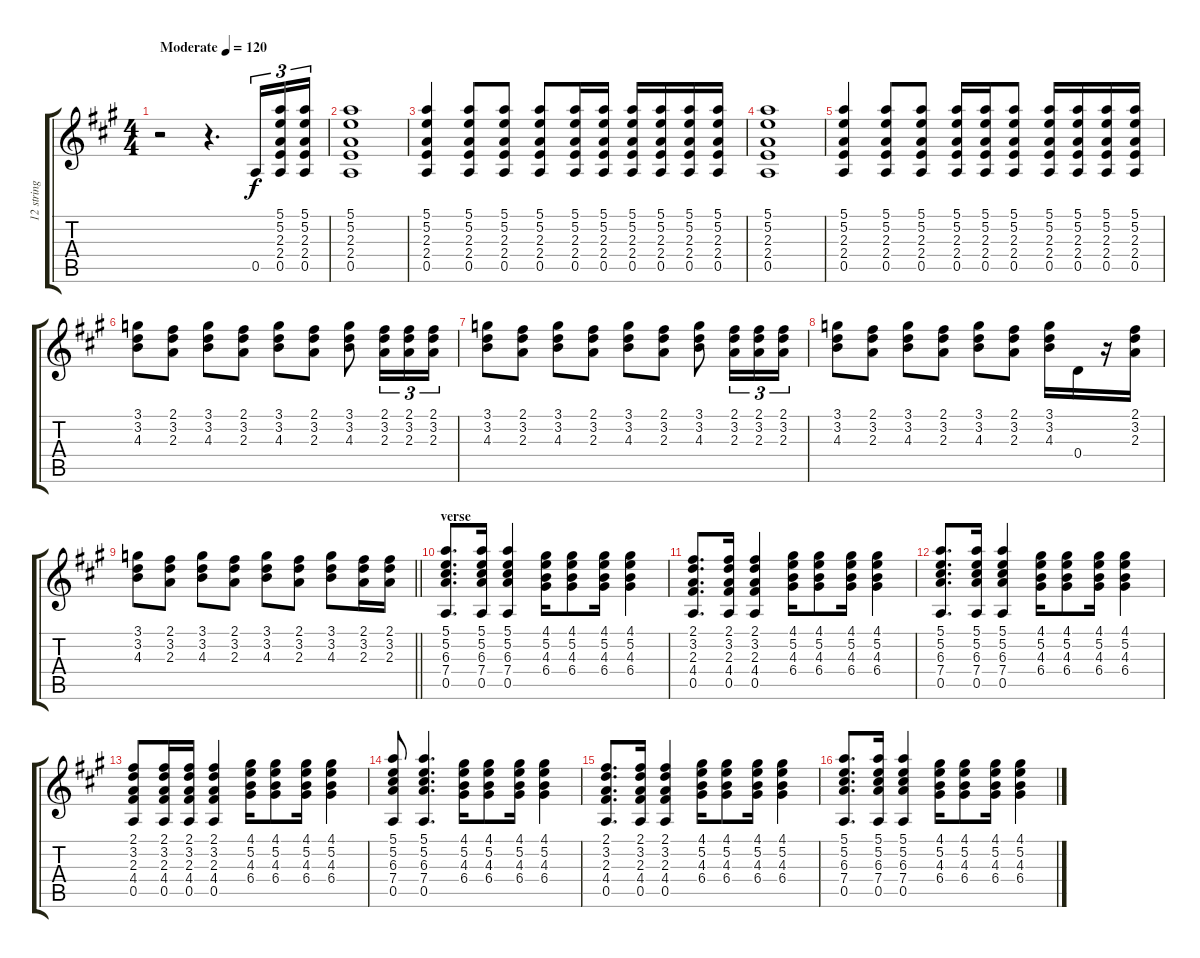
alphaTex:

\track ("12 string acc. gtr" "12 string ") {instrument acousticguitarsteel}
\staff {score tabs}
\tuning (E4 B3 G3 D3 A2 E2) {hide}
\ts (4 4)
\tempo (120 "Moderate")
\clef g2
\ks a
r.2{dy f instrument acousticguitarsteel} r.4{d} 0.5.16{tu (3 2)} (5.1 5.2 2.3 2.4 0.5).16{tu (3 2)} (5.1 5.2 2.3 2.4 0.5).16{tu (3 2)} |
(5.1 5.2 2.3 2.4 0.5).1 |
(5.1 5.2 2.3 2.4 0.5).4{volume 1} (5.1 5.2 2.3 2.4 0.5).8{volume 13} (5.1 5.2 2.3 2.4 0.5).8 (5.1 5.2 2.3 2.4 0.5).8 (5.1 5.2 2.3 2.4 0.5).16 (5.1 5.2 2.3 2.4 0.5).16 (5.1 5.2 2.3 2.4 0.5).16 (5.1 5.2 2.3 2.4 0.5).16 (5.1 5.2 2.3 2.4 0.5).16 (5.1 5.2 2.3 2.4 0.5).16 |
(5.1 5.2 2.3 2.4 0.5).1 |
(5.1 5.2 2.3 2.4 0.5).4 (5.1 5.2 2.3 2.4 0.5).8 (5.1 5.2 2.3 2.4 0.5).8 (5.1 5.2 2.3 2.4 0.5).16 (5.1 5.2 2.3 2.4 0.5).16 (5.1 5.2 2.3 2.4 0.5).8 (5.1 5.2 2.3 2.4 0.5).16 (5.1 5.2 2.3 2.4 0.5).16 (5.1 5.2 2.3 2.4 0.5).16 (5.1 5.2 2.3 2.4 0.5).16 |
(3.1 3.2 4.3).8 (2.1 3.2 2.3).8 (3.1 3.2 4.3).8 (2.1 3.2 2.3).8 (3.1 3.2 4.3).8 (2.1 3.2 2.3).8 (3.1 3.2 4.3).8 (2.1 3.2 2.3).16{tu (3 2)} (2.1 3.2 2.3).16{tu (3 2)} (2.1 3.2 2.3).16{tu (3 2)} |
(3.1 3.2 4.3).8 (2.1 3.2 2.3).8 (3.1 3.2 4.3).8 (2.1 3.2 2.3).8 (3.1 3.2 4.3).8 (2.1 3.2 2.3).8 (3.1 3.2 4.3).8 (2.1 3.2 2.3).16{tu (3 2)} (2.1 3.2 2.3).16{tu (3 2)} (2.1 3.2 2.3).16{tu (3 2)} |
(3.1 3.2 4.3).8 (2.1 3.2 2.3).8 (3.1 3.2 4.3).8 (2.1 3.2 2.3).8 (3.1 3.2 4.3).8 (2.1 3.2 2.3).8 (3.1 3.2 4.3).16 0.4.16 r.16 (2.1 3.2 2.3).16 |
\barLineRight lightlight
(3.1 3.2 4.3).8 (2.1 3.2 2.3).8 (3.1 3.2 4.3).8 (2.1 3.2 2.3).8 (3.1 3.2 4.3).8 (2.1 3.2 2.3).8 (3.1 3.2 4.3).8 (2.1 3.2 2.3).16 (2.1 3.2 2.3).16 |
\section ("" "verse")
(5.1 5.2 6.3 7.4 0.5).8{d} (5.1 5.2 6.3 7.4 0.5).16 (5.1 5.2 6.3 7.4 0.5).4 (4.1 5.2 4.3 6.4).16 (4.1 5.2 4.3 6.4).8 (4.1 5.2 4.3 6.4).16 (4.1 5.2 4.3 6.4).4 |
(2.1 3.2 2.3 4.4 0.5).8{d} (2.1 3.2 2.3 4.4 0.5).16 (2.1 3.2 2.3 4.4 0.5).4 (4.1 5.2 4.3 6.4).16 (4.1 5.2 4.3 6.4).8 (4.1 5.2 4.3 6.4).16 (4.1 5.2 4.3 6.4).4 |
(5.1 5.2 6.3 7.4 0.5).8{d} (5.1 5.2 6.3 7.4 0.5).16 (5.1 5.2 6.3 7.4 0.5).4 (4.1 5.2 4.3 6.4).16 (4.1 5.2 4.3 6.4).8 (4.1 5.2 4.3 6.4).16 (4.1 5.2 4.3 6.4).4 |
(2.1 3.2 2.3 4.4 0.5).8 (2.1 3.2 2.3 4.4 0.5).16 (2.1 3.2 2.3 4.4 0.5).16 (2.1 3.2 2.3 4.4 0.5).4 (4.1 5.2 4.3 6.4).16 (4.1 5.2 4.3 6.4).8 (4.1 5.2 4.3 6.4).16 (4.1 5.2 4.3 6.4).4 |
(5.1 5.2 6.3 7.4 0.5).8 (5.1 5.2 6.3 7.4 0.5).4{d} (4.1 5.2 4.3 6.4).16 (4.1 5.2 4.3 6.4).8 (4.1 5.2 4.3 6.4).16 (4.1 5.2 4.3 6.4).4 |
(2.1 3.2 2.3 4.4 0.5).8{d} (2.1 3.2 2.3 4.4 0.5).16 (2.1 3.2 2.3 4.4 0.5).4 (4.1 5.2 4.3 6.4).16 (4.1 5.2 4.3 6.4).8 (4.1 5.2 4.3 6.4).16 (4.1 5.2 4.3 6.4).4 |
(5.1 5.2 6.3 7.4 0.5).8{d} (5.1 5.2 6.3 7.4 0.5).16 (5.1 5.2 6.3 7.4 0.5).4 (4.1 5.2 4.3 6.4).16 (4.1 5.2 4.3 6.4).8 (4.1 5.2 4.3 6.4).16 (4.1 5.2 4.3 6.4).4
